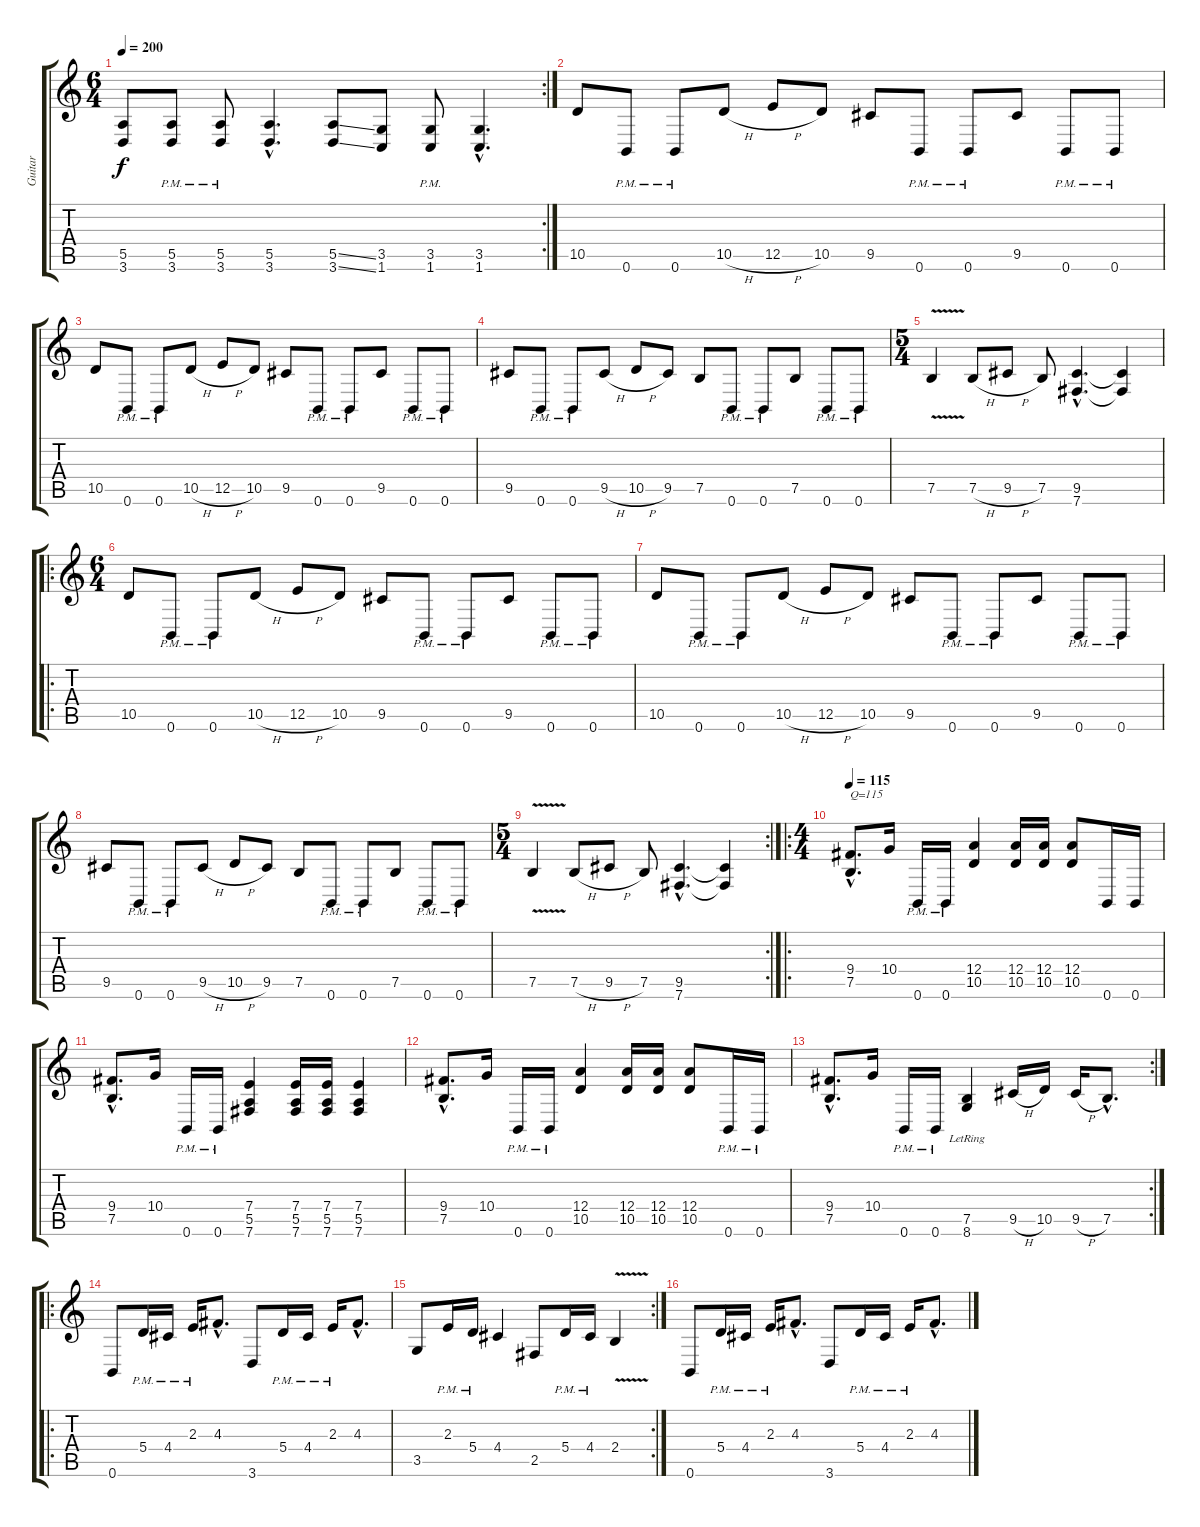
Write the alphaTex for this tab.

\track ("Guitar" "Guitar") {instrument acousticguitarsteel}
\staff {score tabs}
\tuning (B3 Gb3 D3 A2 E2 B1) {hide}
\rc 2
\ts (6 4)
\tempo 200
\clef g2
\ks c
(5.5 3.6).8{dy f} (5.5{pm} 3.6{pm}).8 (5.5{pm} 3.6{pm}).8 (5.5{hac} 3.6{hac}).4{d} (5.5{ss} 3.6{ss}).8 (3.5 1.6).8 (3.5{pm} 1.6{pm}).8 (3.5{hac} 1.6{hac}).4{d} |
10.5.8 0.6{pm}.8 0.6{pm}.8 10.5{h}.8 12.5{h}.8 10.5.8 9.5.8 0.6{pm}.8 0.6{pm}.8 9.5.8 0.6{pm}.8 0.6{pm}.8 |
10.5.8 0.6{pm}.8 0.6{pm}.8 10.5{h}.8 12.5{h}.8 10.5.8 9.5.8 0.6{pm}.8 0.6{pm}.8 9.5.8 0.6{pm}.8 0.6{pm}.8 |
9.5.8 0.6{pm}.8 0.6{pm}.8 9.5{h}.8 10.5{h}.8 9.5.8 7.5.8 0.6{pm}.8 0.6{pm}.8 7.5.8 0.6{pm}.8 0.6{pm}.8 |
\ts (5 4)
7.5{v}.4 7.5{h}.8 9.5{h}.8 7.5.8 (9.5{hac} 7.6{hac}).4{d} (9.5{t} 7.6{t}).4 |
\ro
\ts (6 4)
10.5.8 0.6{pm}.8 0.6{pm}.8 10.5{h}.8 12.5{h}.8 10.5.8 9.5.8 0.6{pm}.8 0.6{pm}.8 9.5.8 0.6{pm}.8 0.6{pm}.8 |
10.5.8 0.6{pm}.8 0.6{pm}.8 10.5{h}.8 12.5{h}.8 10.5.8 9.5.8 0.6{pm}.8 0.6{pm}.8 9.5.8 0.6{pm}.8 0.6{pm}.8 |
9.5.8 0.6{pm}.8 0.6{pm}.8 9.5{h}.8 10.5{h}.8 9.5.8 7.5.8 0.6{pm}.8 0.6{pm}.8 7.5.8 0.6{pm}.8 0.6{pm}.8 |
\rc 2
\ts (5 4)
7.5{v}.4 7.5{h}.8 9.5{h}.8 7.5.8 (9.5{hac} 7.6{hac}).4{d} (9.5{t} 7.6{t}).4 |
\ro
\ts (4 4)
\tempo 115
(9.4{hac} 7.5{hac}).8{d txt "Q=115"} 10.4.16 0.6{pm}.16 0.6{pm}.16 (12.4 10.5).4 (12.4 10.5).16 (12.4 10.5).16 (12.4 10.5).8 0.6.16 0.6.16 |
(9.4{hac} 7.5{hac}).8{d} 10.4.16 0.6{pm}.16 0.6{pm}.16 (7.4 5.5 7.6).4 (7.4 5.5 7.6).16 (7.4 5.5 7.6).16 (7.4 5.5 7.6).4 |
(9.4{hac} 7.5{hac}).8{d} 10.4.16 0.6{pm}.16 0.6{pm}.16 (12.4 10.5).4 (12.4 10.5).16 (12.4 10.5).16 (12.4 10.5).8 0.6{pm}.16 0.6{pm}.16 |
\rc 2
(9.4{hac} 7.5{hac}).8{d} 10.4.16 0.6{pm}.16 0.6{pm}.16 (7.5 8.6{lr}).4 9.5{h}.16 10.5.16 9.5{h}.16 7.5{hac}.8{d} |
\ro
0.6.8 5.4{pm}.16 4.4{pm}.16 2.3{pm}.16 4.3{hac}.8{d} 3.6.8 5.4{pm}.16 4.4{pm}.16 2.3{pm}.16 4.3{hac}.8{d} |
\rc 2
3.5.8 2.3{pm}.16 5.4{pm}.16 4.4.4 2.5.8 5.4{pm}.16 4.4{pm}.16 2.4{v}.4 |
0.6.8 5.4{pm}.16 4.4{pm}.16 2.3{pm}.16 4.3{hac}.8{d} 3.6.8 5.4{pm}.16 4.4{pm}.16 2.3{pm}.16 4.3{hac}.8{d}
